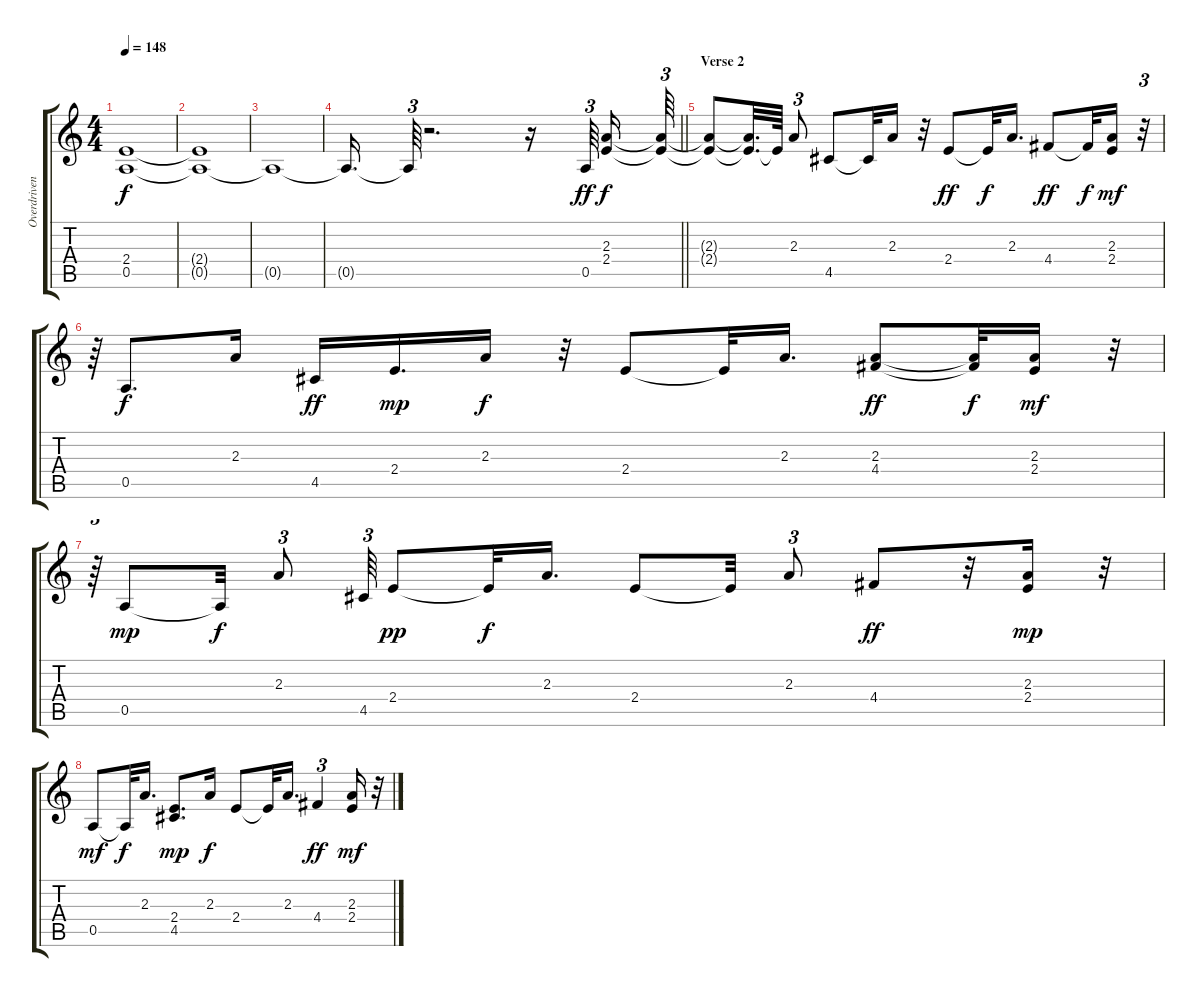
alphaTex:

\track ("Overdriven Guitar" "Overdriven") {mute instrument overdrivenguitar}
\staff {score tabs}
\tuning (E4 B3 G3 D3 A2 E2) {hide}
\ts (4 4)
\tempo 148
\clef g2
\ks c
(2.4{t} 0.5{t}).1{dy f} |
(2.4{t} 0.5{t}).1 |
0.5{t}.1 |
\barLineRight lightlight
0.5{t}.16{d} 0.5{t}.64{tu (3 2)} r.2{d} r.16 0.5.64{tu (3 2) dy ff beam splitsecondary} (2.3 2.4).16{dy f} (2.3{t} 2.4{t}).64{tu (3 2)} |
\section ("" "Verse 2")
(2.3{t} 2.4{t}).8 (2.3{t} 2.4{t}).32{d} 2.4{t}.64 2.3.8{tu (3 2)} 4.5.8 4.5{t}.32 2.3.16 r.32 2.4.8{dy ff} 2.4{t}.32{dy f} 2.3.16{d} 4.4.8{dy ff} 4.4{t}.32{dy f} (2.3 2.4).16{dy mf} r.32{tu (3 2)} |
r.64{tu (3 2)} 0.5.8{d dy f} 2.3.16 4.5.16{dy ff} 2.4.16{d dy mp} 2.3.16{dy f} r.32 2.4.8 2.4{t}.32 2.3.16{d} (2.3 4.4).8{dy ff} (2.3{t} 4.4{t}).32{dy f} (2.3 2.4).16{dy mf} r.32{tu (3 2)} |
r.64{tu (3 2)} 0.5.8{dy mp} 0.5{t}.32{dy f} 2.3.8{tu (3 2)} 4.5.64{tu (3 2)} 2.4.8{dy pp} 2.4{t}.32{dy f} 2.3.16{d} 2.4.8 2.4{t}.32 2.3.8{tu (3 2)} 4.4.8{dy ff} r.32 (2.3 2.4).16{dy mp} r.32 |
0.5.8{dy mf} 0.5{t}.32{dy f} 2.3.16{d} (2.4 4.5).8{d dy mp} 2.3.16{dy f} 2.4.8 2.4{t}.32 2.3.16{d} 4.4.4{tu (3 2) dy ff} (2.3 2.4).16{dy mf} r.32{tu (3 2)}
